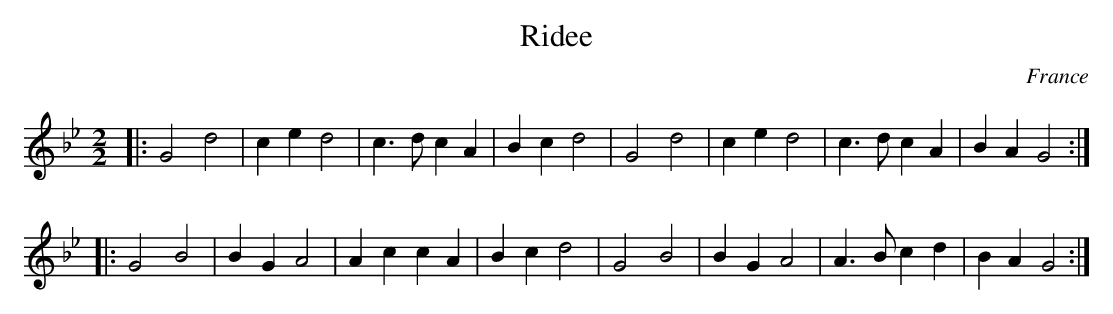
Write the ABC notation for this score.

X:1
T:Ridee
O:France
M:2/2
K:G minor
|:G4 d4 |c2 e2 d4| c3 d c2 A2|B2 c2 d4|G4 d4 |c2 e2 d4| c3 d c2 A2|B2 A2 G4:|
|:G4 B4|B2G2 A4|A2 c2 c2 A2 | B2 c2 d4|G4 B4|B2G2 A4|A3 B c2 d2|B2 A2 G4:|
